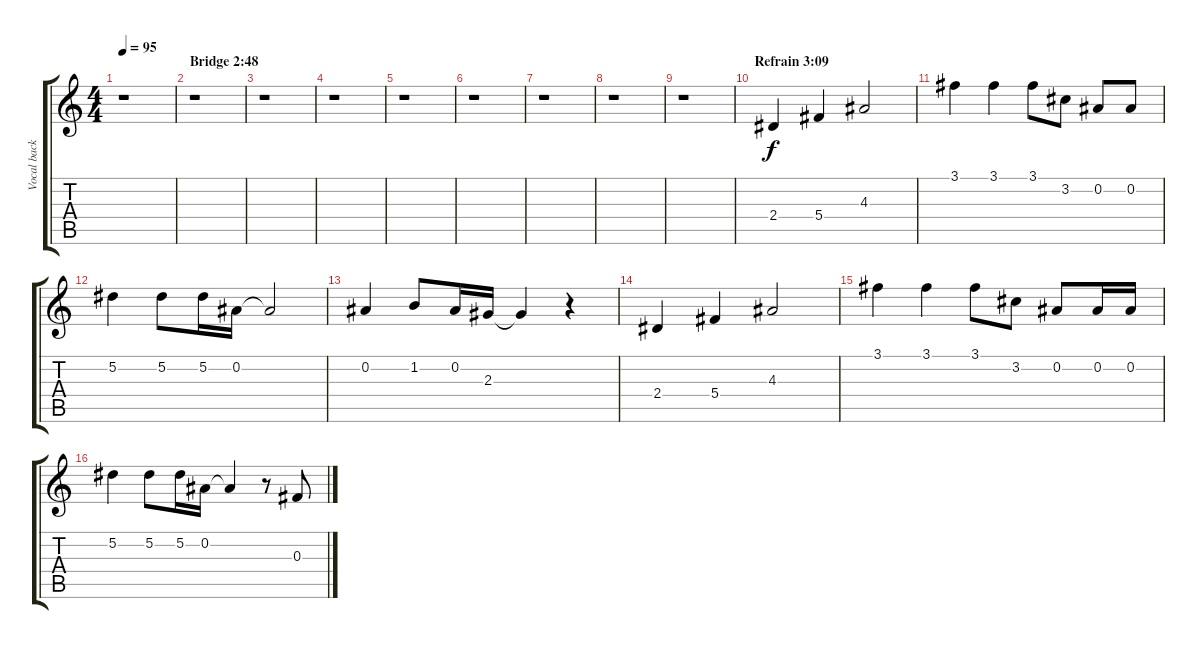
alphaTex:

\track ("Vocal background" "Vocal back") {instrument baritonesax}
\staff {score tabs}
\tuning (Eb5 Bb4 Gb4 Db4 Ab3 Eb3) {hide}
\ts (4 4)
\tempo 95
\clef g2
\ks c
r.1{dy f} |
\section ("" "Bridge 2:48")
r.1 |
r.1 |
r.1 |
r.1 |
r.1 |
r.1 |
r.1 |
r.1 |
\section ("" "Refrain 3:09")
2.4.4 5.4.4 4.3.2 |
3.1.4 3.1.4 3.1.8 3.2.8 0.2.8 0.2.8 |
5.2.4 5.2.8 5.2.16 0.2.16 0.2{t}.2 |
0.2.4 1.2.8 0.2.16 2.3.16 2.3{t}.4 r.4 |
2.4.4 5.4.4 4.3.2 |
3.1.4 3.1.4 3.1.8 3.2.8 0.2.8 0.2.16 0.2.16 |
5.2.4 5.2.8 5.2.16 0.2.16 0.2{t}.4 r.8 0.3.8
